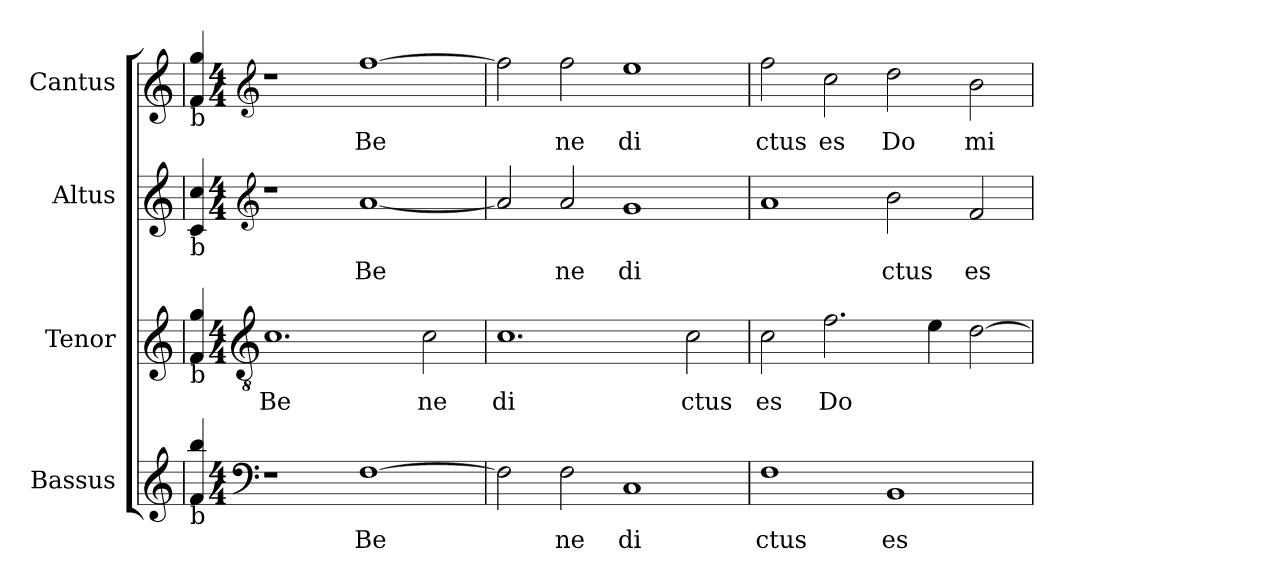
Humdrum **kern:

**kern	**text	**kern	**text	**kern	**text	**kern	**text
*part4	*part4	*part3	*part3	*part2	*part2	*part1	*part1
*staff4	*staff4	*staff3	*staff3	*staff2	*staff2	*staff1	*staff1
*I"Bassus	*	*I"Tenor	*	*I"Altus	*	*I"Cantus	*
!!LO:PB:g=z
*stria5	*	*stria5	*	*stria5	*	*stria5	*
=1	=1!	=1	=1!	=1	=1!	=1!	=1!
!	!	!	!	!	!	!LO:TX:b:t=b	!
!	!	!	!	!LO:TX:b:t=b	!	!	!
!	!	!LO:TX:b:t=b	!	!	!	!	!
!LO:TX:b:t=b	!	!	!	!	!	!	!
4bb/ 4f/	.	4gg/ 4f/	.	4cc/ 4c/	.	4gg/ 4f/	.
*clefF4	*	*clefGv2	*	*clefG2	*	*clefG2	*
*M4/4	*	*M4/4	*	*M4/4	*	*M4/4	*
*met(c)	*	*met(c)	*	*met(c)	*	*met(c)	*
!	!	!	!LO:LY:b:cj	!	!	!	!
1r	.	1.c	Be	1r	.	1r	.
!	!LO:LY:b:cj	!	!	!	!LO:LY:b:cj	!	!LO:LY:b:cj
[>1F	Be	.	.	[<1a	Be	[>1ff	Be
!	!	!	!LO:LY:b:cj	!	!	!	!
.	.	2c\	ne	.	.	.	.
=2	=2	=2	=2	=2	=2	=2	=2
!	!	!	!LO:LY:b:cj	!	!	!	!
2F\]	.	1.c	di	2a/]	.	2ff\]	.
!	!LO:LY:b:cj	!	!	!	!LO:LY:b:cj	!	!LO:LY:b:cj
2F\	ne	.	.	2a/	ne	2ff\	ne
!	!LO:LY:b:cj	!	!	!	!LO:LY:b:cj	!	!LO:LY:b:cj
1C	di	.	.	1g	di	1ee	di
!	!	!	!LO:LY:b:cj	!	!	!	!
.	.	2c\	ctus	.	.	.	.
=3	=3	=3	=3	=3	=3	=3	=3
!	!LO:LY:b:cj	!	!LO:LY:b:cj	!	!	!	!LO:LY:b:cj
1F	ctus	2c\	es	1a	.	2ff\	ctus
!	!	!	!LO:LY:b	!	!	!	!LO:LY:b:cj
.	.	2.f\	Do	.	.	2cc\	es
!	!LO:LY:b:cj	!	!	!	!LO:LY:b:cj	!	!LO:LY:b:cj
1BB	es	.	.	2b\	ctus	2dd\	Do
.	.	4e\	.	.	.	.	.
!	!	!	!	!	!LO:LY:b:cj	!	!LO:LY:b:cj
.	.	[>2d\	.	2f/	es	2b\	mi
=	=	=	=	=	=	=	=
*-	*-	*-	*-	*-	*-	*-	*-
